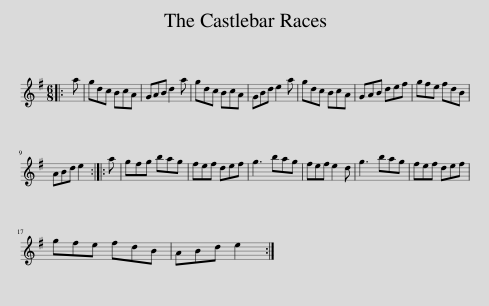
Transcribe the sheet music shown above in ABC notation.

X:1
L:1/8
M:6/8
I:linebreak $
K:G
V:1 treble
V:1
|: a | gdc BcA | GAB d2 a | gdc BcA | GBd e2 a | %5
 gdc BcA | GAB def | gfe fdB |$ ABd e2 :: a | %10
 gfg bag | fef def | g3 bag | fef e2 d | g3 bag | %15
 fef def |$ gfe fdB | ABd e2 :| %18
